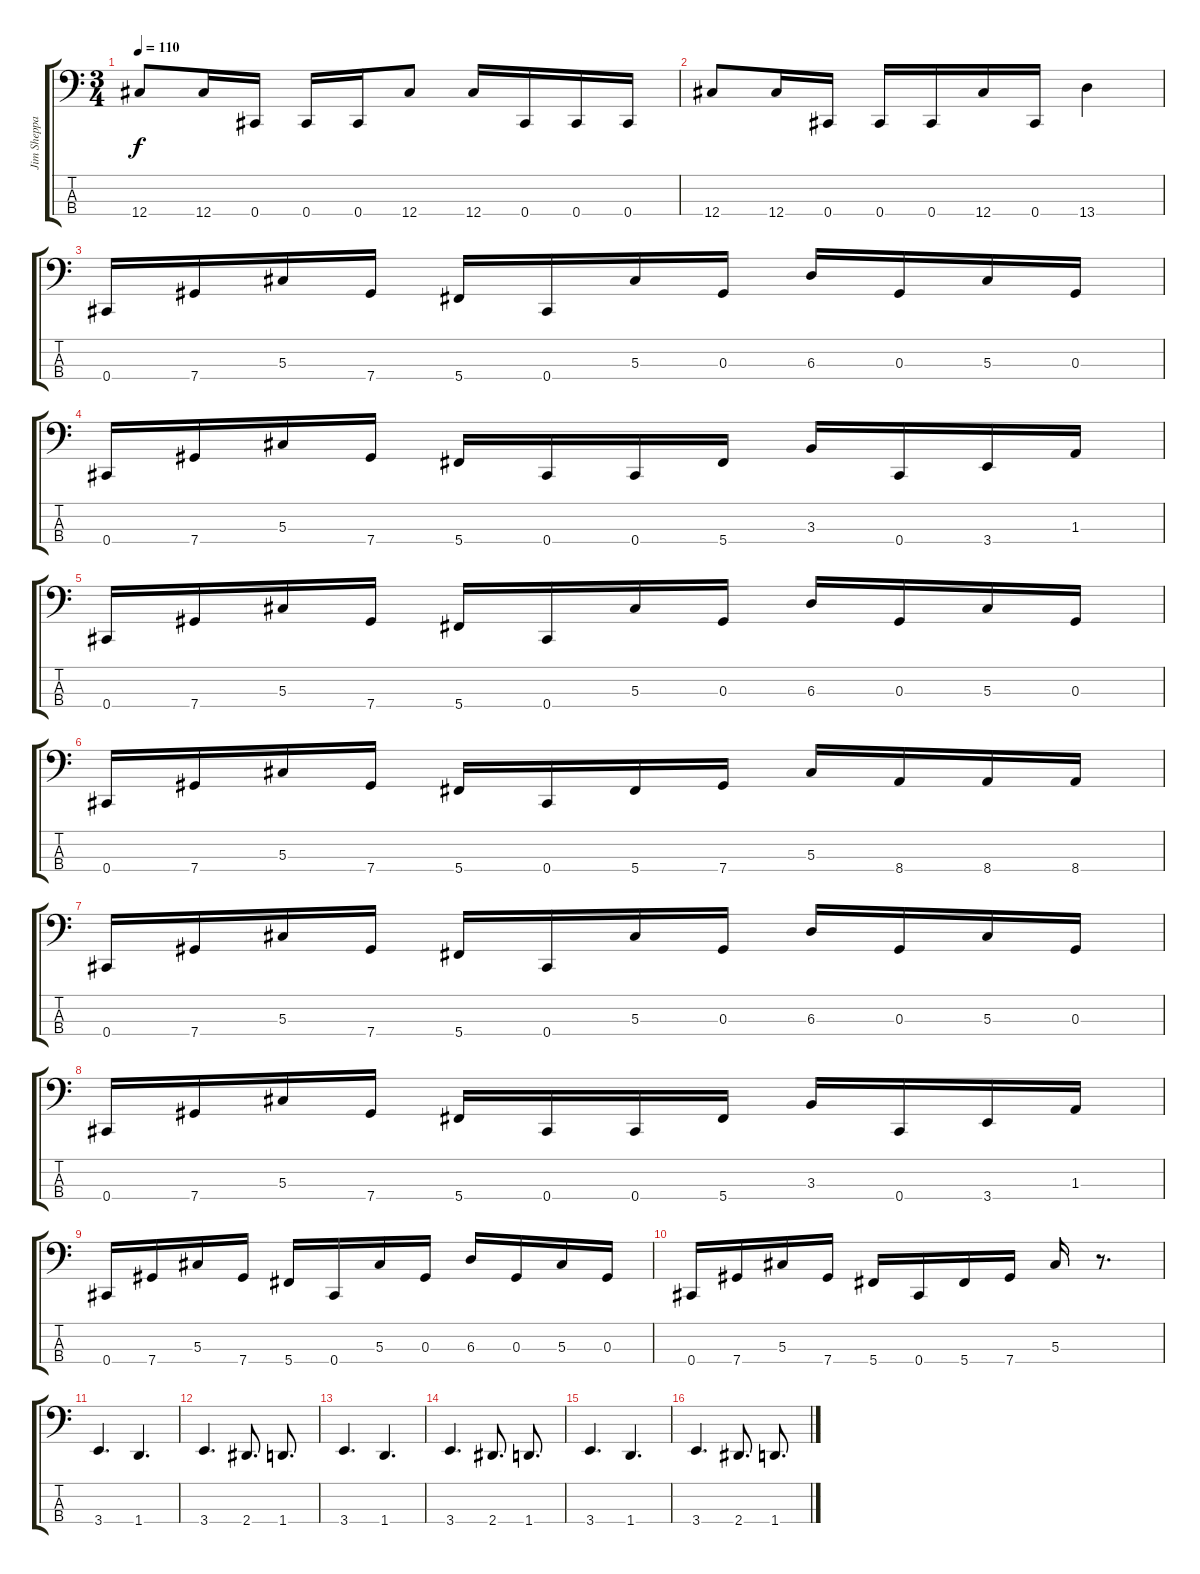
\track ("Jim Sheppard" "Jim Sheppa") {instrument electricbasspick}
\staff {score tabs}
\tuning (Gb2 Db2 Ab1 Db1) {hide}
\ts (3 4)
\tempo 110
\clef f4
\ks c
12.4.8{dy f} 12.4.16 0.4.16 0.4.16 0.4.16 12.4.8 12.4.16 0.4.16 0.4.16 0.4.16 |
12.4.8 12.4.16 0.4.16 0.4.16 0.4.16 12.4.16 0.4.16 13.4.4 |
0.4.16 7.4.16 5.3.16 7.4.16 5.4.16 0.4.16 5.3.16 0.3.16 6.3.16 0.3.16 5.3.16 0.3.16 |
0.4.16 7.4.16 5.3.16 7.4.16 5.4.16 0.4.16 0.4.16 5.4.16 3.3.16 0.4.16 3.4.16 1.3.16 |
0.4.16 7.4.16 5.3.16 7.4.16 5.4.16 0.4.16 5.3.16 0.3.16 6.3.16 0.3.16 5.3.16 0.3.16 |
0.4.16 7.4.16 5.3.16 7.4.16 5.4.16 0.4.16 5.4.16 7.4.16 5.3.16 8.4.16 8.4.16 8.4.16 |
0.4.16 7.4.16 5.3.16 7.4.16 5.4.16 0.4.16 5.3.16 0.3.16 6.3.16 0.3.16 5.3.16 0.3.16 |
0.4.16 7.4.16 5.3.16 7.4.16 5.4.16 0.4.16 0.4.16 5.4.16 3.3.16 0.4.16 3.4.16 1.3.16 |
0.4.16 7.4.16 5.3.16 7.4.16 5.4.16 0.4.16 5.3.16 0.3.16 6.3.16 0.3.16 5.3.16 0.3.16 |
0.4.16 7.4.16 5.3.16 7.4.16 5.4.16 0.4.16 5.4.16 7.4.16 5.3.16 r.8{d} |
3.4.4{d} 1.4.4{d} |
3.4.4{d} 2.4.8{d} 1.4.8{d} |
3.4.4{d} 1.4.4{d} |
3.4.4{d} 2.4.8{d} 1.4.8{d} |
3.4.4{d} 1.4.4{d} |
3.4.4{d} 2.4.8{d} 1.4.8{d}
